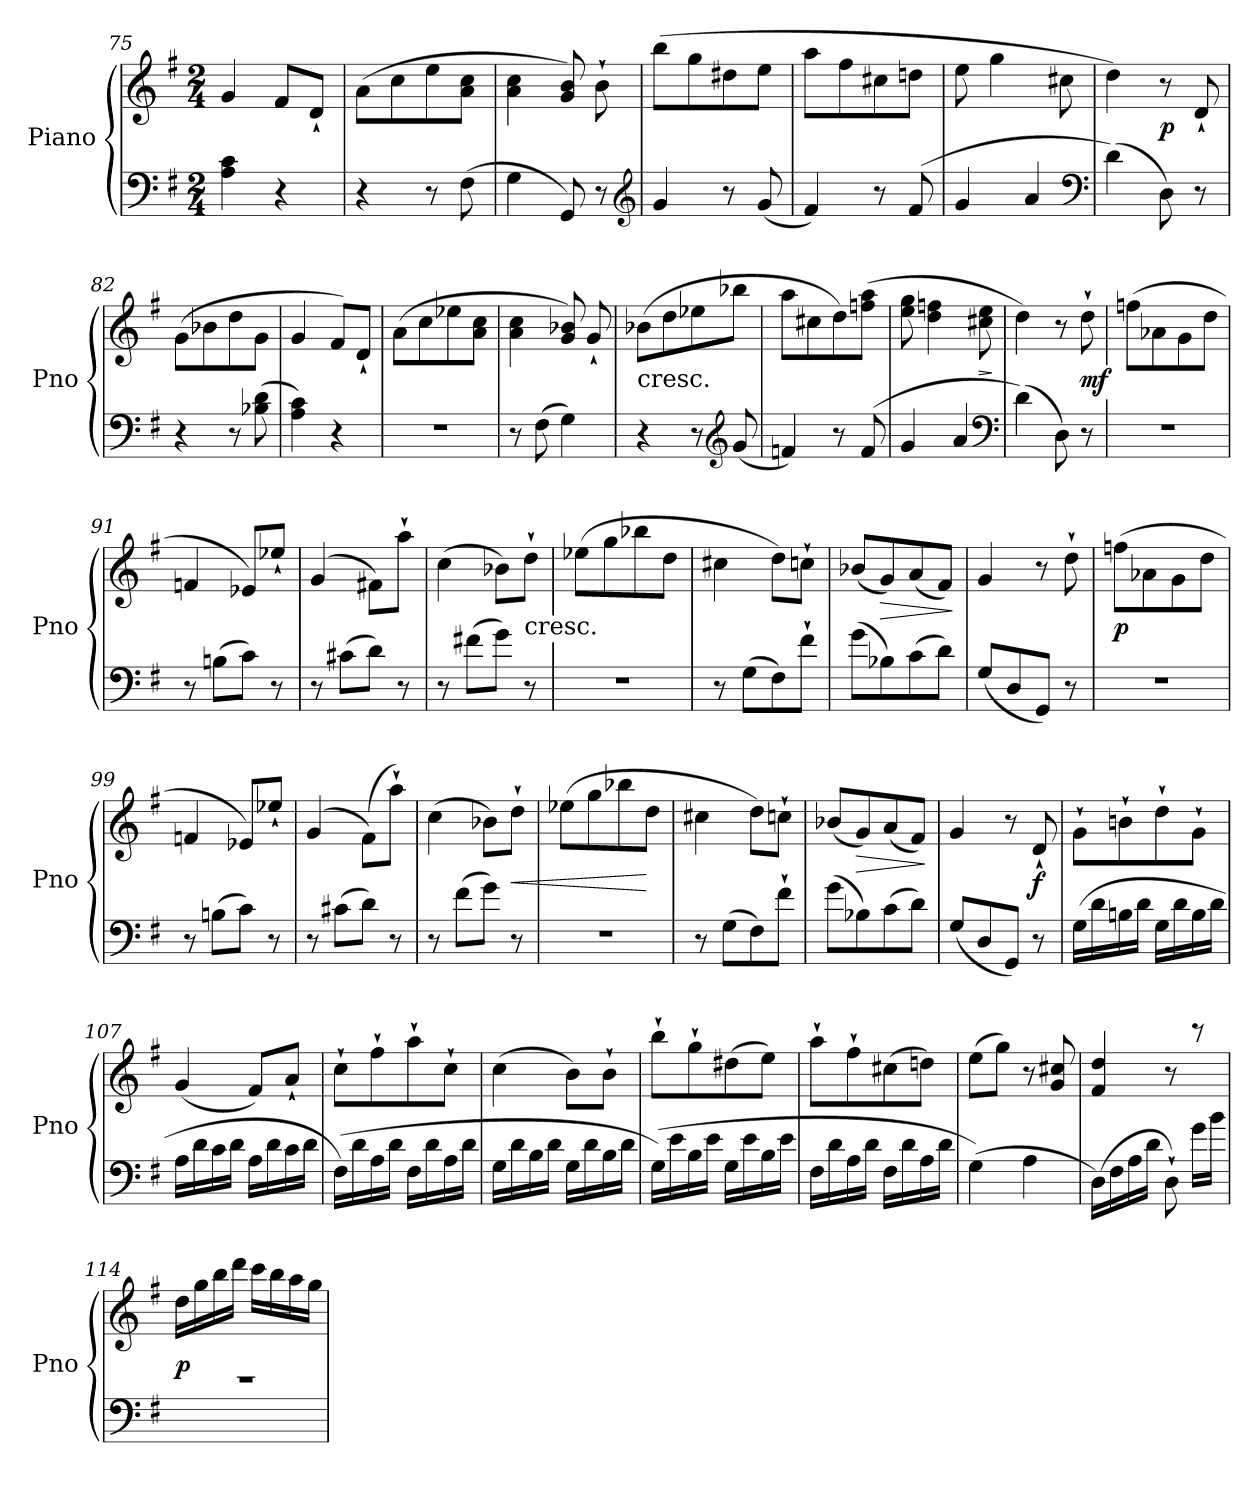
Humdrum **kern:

**kern	**kern	**dynam
*part1	*part1	*part1
*staff2	*staff1	*staff1/2
*I"Piano	*	*
*I'Pno	*	*
*clefF4	*clefG2	*
*k[f#]	*k[f#]	*
*G:	*G:	*
*M2/4	*M2/4	*
=75	=75	=75
4A 4c	4g	.
4r	8f#L	.
.	8d`J	.
=76	=76	=76
4r	(8aL	.
.	8cc	.
8r	8ee	.
(8F#	8a 8ccJ	.
=77	=77	=77
4G	4a 4cc	.
8GG)	8g 8b)	.
8r	8b`	.
*clefG2	*	*
!!LO:LB:g=z
=78	=78	=78
4g	(8bbL	.
.	8gg	.
8r	8dd#X	.
(8g	8eeJ	.
=79	=79	=79
4f#)	8aaL	.
.	8ff#	.
8r	8cc#X	.
(8f#	8ddnJ	.
=80	=80	=80
4g	8ee	.
.	4gg	.
4a	.	.
.	8cc#X	.
*clefF4	*	*
=81	=81	=81
(4d)	4dd)	.
8D)	8r	p
8r	8d`	.
=82	=82	=82
4r	(8g\L	.
.	8b-X\	.
8r	8dd\	.
(8B-X 8d	8g\J	.
=83	=83	=83
4A 4c)	4g	.
4r	8f#L)	.
.	8d`J	.
=84	=84	=84
2r	(8aL	.
.	8cc	.
.	8ee-X	.
.	8a 8ccJ	.
=85	=85	=85
8r	4a 4cc	.
(8F#	.	.
4G)	8g 8b-X)	.
.	8g`	.
=86	=86	=86
!	!LO:TX:c:t=cresc.	!
4r	(8b-XL	.
.	8dd	.
8r	8ee-X	.
*clefG2	*	*
(8g	8bb-XJ	.
=87	=87	=87
4fn)	8aaL	.
.	8cc#X	.
8r	8dd)	.
(8f	(8ffn 8aaJ	.
!!LO:LB:g=z
=88	=88	=88
4g	8ee 8gg	.
.	4dd 4ffn	.
4a	.	.
.	8cc#X 8ee	>
*clefF4	*	*
.	.	]
=89	=89	=89
(4d)	4dd)	.
8D)	8r	.
8r	8dd`	mf
=90	=90	=90
2r	(8ffnL	.
.	8a-X	.
.	8g	.
.	8ddJ	.
=91	=91	=91
8r	4fn	.
(8BnL	.	.
8cJ)	8e-XL)	.
8r	8ee-X`J	.
=92	=92	=92
8r	(4g	.
(8c#XL	.	.
8dJ)	8f#XL)	.
8r	8aa`J	.
=93	=93	=93
8r	(4cc	.
(8f#XL	.	.
8gJ)	8b-XL)	.
!	!LO:TX:c:t=cresc.	!
8r	8dd`J	.
=94	=94	=94
2r	(8ee-XL	.
.	8gg	.
.	8bb-X	.
.	8ddJ	.
=95	=95	=95
8r	4cc#X	.
(8GL	.	.
8F#)	8ddL)	.
8f#`J	8ccn`J	.
=96	=96	=96
(8gL	(8b-XL	.
8B-X)	8g)	>
(8c	(8a	.
8dJ)	8f#J)	.
.	.	]
=97	=97	=97
(8GL	4g	.
8D	.	.
8GGJ)	8r	.
8r	8dd`	.
!!LO:LB:g=z
=98	=98	=98
2r	(8ffnL	p
.	8a-X	.
.	8g	.
.	8ddJ	.
=99	=99	=99
8r	4fn	.
(8BnL	.	.
8cJ)	8e-XL)	.
8r	8ee-X`J	.
=100	=100	=100
8r	(4g	.
(8c#XL	.	.
8dJ)	(8f#L)	.
8r	8aa`J)	.
=101	=101	=101
8r	(4cc	.
(8f#L	.	.
8gJ)	8b-XL)	.
8r	8dd`J	<
=102	=102	=102
2r	(8ee-XL	.
.	8gg	.
.	8bb-X	.
.	8ddJ	[
=103	=103	=103
8r	4cc#X	.
(8GL	.	.
8F#)	8ddL)	.
8f#`J	8ccn`J	.
=104	=104	=104
(8gL	(8b-XL	.
8B-X)	8g)	>
(8c	(8a	.
8dJ)	8f#J)	.
.	.	]
=105	=105	=105
(8GL	4g	.
8D	.	.
8GGJ)	8r	.
8r	8d`>	f
=106	=106	=106
(16GLL	8g`L	.
16d	.	.
16Bn	8bn`	.
16dJJ	.	.
16GLL	8dd`	.
16d	.	.
16B	8g`J	.
16dJJ	.	.
!!LO:LB:g=z
=107	=107	=107
16ALL	(>4g	.
16d	.	.
16c	.	.
16dJJ	.	.
16ALL	8f#L)	.
16d	.	.
16c	8a`J	.
16dJJ	.	.
=108	=108	=108
(16F#LL)	8cc`L	.
16d	.	.
16A	8ff#`	.
16dJJ	.	.
16F#LL	8aa`	.
16d	.	.
16A	8cc`J	.
16dJJ	.	.
=109	=109	=109
16GLL	(4cc	.
16d	.	.
16B	.	.
16dJJ	.	.
16GLL	8bL)	.
16d	.	.
16B	8b`J	.
16dJJ	.	.
=110	=110	=110
(16GLL)	8bb`L	.
16e	.	.
16B	8gg`	.
16eJJ	.	.
16GLL	(8dd#X	.
16e	.	.
16B	8eeJ)	.
16eJJ	.	.
=111	=111	=111
16F#LL	8aa`L	.
16d	.	.
16A	8ff#`	.
16dJJ	.	.
16F#LL	(8cc#X	.
16d	.	.
16A	8ddnJ)	.
16dJJ	.	.
=112	=112	=112
(4G)	(8eeL	.
.	8ggJ)	.
4A	8r	.
.	8g 8cc#X	.
!!LO:LB:g=z
=113	=113	=113
(16DLL)	4f# 4dd	.
16F#	.	.
16A	.	.
16dJJ	.	.
8D`)	8r	.
16g\LL	8rccc	.
16b\JJ	.	.
=114	=114	=114
2re	16ddLL	p
.	16gg	.
.	16bb	.
.	16dddJJ	.
.	16cccLL	.
.	16bb	.
.	16aa	.
.	16ggJJ	.
=	=	=
*-	*-	*-
